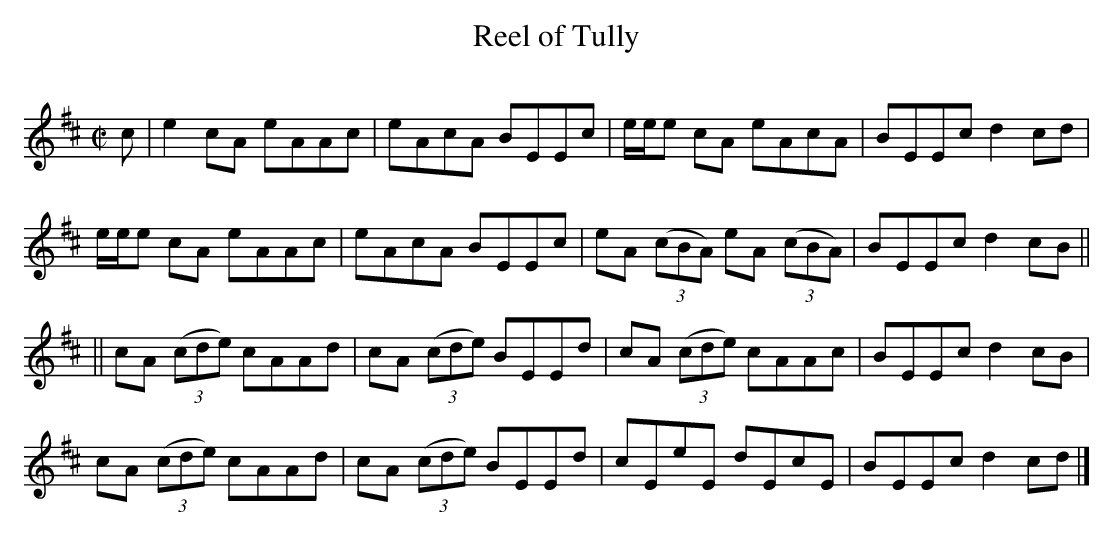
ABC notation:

X:1
T:Reel of Tully
Q:300
M:C|
K:Amix
c|e2 cA eAAc|eAcA BEEc|e/e/e cA eAcA|BEEc d2 cd|
e/e/e cA eAAc|eAcA BEEc|eA (3(cBA) eA (3(cBA)|BEEc d2 cB||
||cA (3(cde) cAAd|cA (3(cde) BEEd|cA (3(cde) cAAc|BEEc d2 cB|
cA (3(cde) cAAd|cA (3(cde) BEEd|cEeE dEcE|BEEc d2 cd|]
